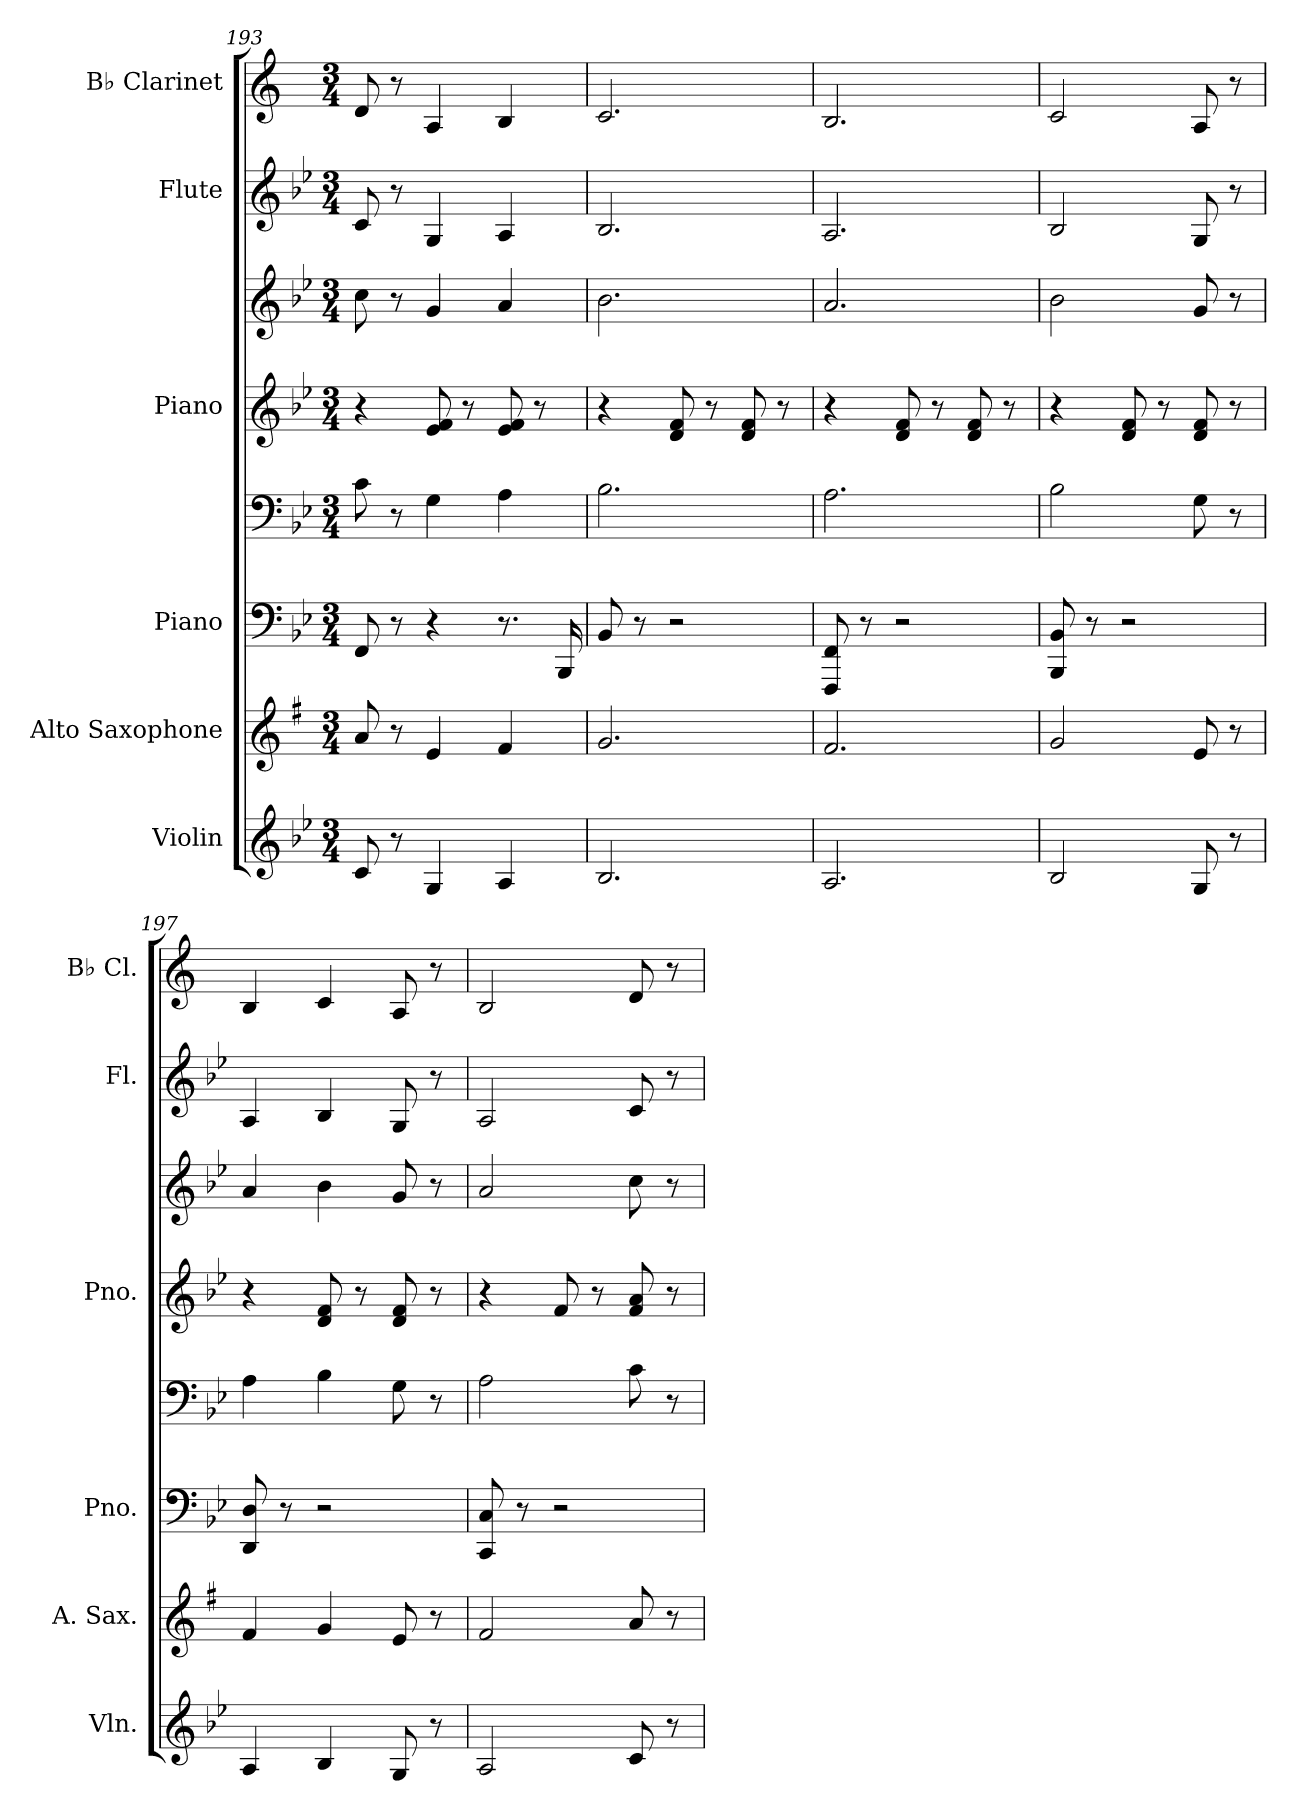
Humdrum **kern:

**kern	**kern	**kern	**kern	**kern	**kern	**kern	**kern
*part6	*part5	*part4	*part4	*part3	*part3	*part2	*part1
*staff8	*staff7	*staff6	*staff5	*staff4	*staff3	*staff2	*staff1
*I"Violin	*I"Alto Saxophone	*I"Piano	*	*I"Piano	*	*I"Flute	*I"B♭ Clarinet
*I'Vln.	*I'A. Sax.	*I'Pno.	*	*I'Pno.	*	*I'Fl.	*I'B♭ Cl.
*clefG2	*clefG2	*clefF4	*clefF4	*clefG2	*clefG2	*clefG2	*clefG2
*	*ITrd5c9	*	*	*	*	*	*ITrd1c2
*k[b-e-]	*k[b-e-]	*k[b-e-]	*k[b-e-]	*k[b-e-]	*k[b-e-]	*k[b-e-]	*k[b-e-]
*M3/4	*M3/4	*M3/4	*M3/4	*M3/4	*M3/4	*M3/4	*M3/4
=193	=193	=193	=193	=193	=193	=193	=193
8c/	8c/	8FF/	8c\	4r	8cc\	8c/	8c/
8r	8r	8r	8r	.	8r	8r	8r
4G/	4G/	4r	4G\	8e-/ 8f/	4g/	4G/	4G/
.	.	.	.	8r	.	.	.
4A/	4A/	8.r	4A\	8e-/ 8f/	4a/	4A/	4A/
.	.	.	.	8r	.	.	.
.	.	16BBB-/	.	.	.	.	.
=194	=194	=194	=194	=194	=194	=194	=194
2.B-/	2.B-/	8BB-/	2.B-\	4r	2.b-\	2.B-/	2.B-/
.	.	8r	.	.	.	.	.
.	.	2r	.	8d/ 8f/	.	.	.
.	.	.	.	8r	.	.	.
.	.	.	.	8d/ 8f/	.	.	.
.	.	.	.	8r	.	.	.
=195	=195	=195	=195	=195	=195	=195	=195
2.A/	2.A/	8FFF/ 8FF/	2.A\	4r	2.a/	2.A/	2.A/
.	.	8r	.	.	.	.	.
.	.	2r	.	8d/ 8f/	.	.	.
.	.	.	.	8r	.	.	.
.	.	.	.	8d/ 8f/	.	.	.
.	.	.	.	8r	.	.	.
=196	=196	=196	=196	=196	=196	=196	=196
2B-/	2B-/	8BBB-/ 8BB-/	2B-\	4r	2b-\	2B-/	2B-/
.	.	8r	.	.	.	.	.
.	.	2r	.	8d/ 8f/	.	.	.
.	.	.	.	8r	.	.	.
8G/	8G/	.	8G\	8d/ 8f/	8g/	8G/	8G/
8r	8r	.	8r	8r	8r	8r	8r
=197	=197	=197	=197	=197	=197	=197	=197
4A/	4A/	8DD/ 8D/	4A\	4r	4a/	4A/	4A/
.	.	8r	.	.	.	.	.
4B-/	4B-/	2r	4B-\	8d/ 8f/	4b-\	4B-/	4B-/
.	.	.	.	8r	.	.	.
8G/	8G/	.	8G\	8d/ 8f/	8g/	8G/	8G/
8r	8r	.	8r	8r	8r	8r	8r
!!LO:LB:g=z
=198	=198	=198	=198	=198	=198	=198	=198
2A/	2A/	8CC/ 8C/	2A\	4r	2a/	2A/	2A/
.	.	8r	.	.	.	.	.
.	.	2r	.	8f/	.	.	.
.	.	.	.	8r	.	.	.
8c/	8c/	.	8c\	8f/ 8a/	8cc\	8c/	8c/
8r	8r	.	8r	8r	8r	8r	8r
=	=	=	=	=	=	=	=
*-	*-	*-	*-	*-	*-	*-	*-
